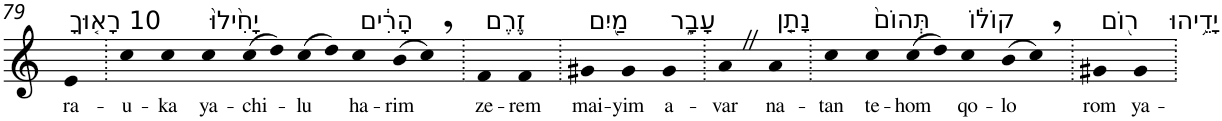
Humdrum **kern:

**kern	**text
*part1	*part1
*staff1	*staff1
*I"Piano	*
*I'Pno	*
!!LO:PB:g=z
*clefG2	*
*k[]	*
=79	=79
!LO:TX:a:t=10 רָא֤וּךָ	!
!	!LO:LY:b
4e	ra-
=80.	=80.
!	!LO:LY:b
4cc	-u-
!	!LO:LY:b
4cc	-ka
!LO:TX:a:t=יָחִ֙ילוּ֙	!
!	!LO:LY:b
4cc	ya-
!	!LO:LY:b
(>8cc	-chi-
8dd)	.
!	!LO:LY:b
(>8cc	-lu
8dd)	.
!LO:TX:a:t=הָרִ֔ים	!
!	!LO:LY:b
4cc	ha-
!	!LO:LY:b
(>8b	-rim
8cc,)	.
=81.	=81.
!LO:TX:a:t=זֶ֥רֶם	!
!	!LO:LY:b
4f	ze-
!	!LO:LY:b
4f	-rem
=82.	=82.
!LO:TX:a:t=מַ֖יִם	!
!	!LO:LY:b
4g#X	mai-
!	!LO:LY:b
4g#	-yim
!LO:TX:a:t=עָבָ֑ר	!
!	!LO:LY:b
4g#	a-
=83.	=83.
!	!LO:LY:b
4aZ	-var
!LO:TX:a:t=נָתַ֤ן	!
!	!LO:LY:b
4a	na-
=84.	=84.
!	!LO:LY:b
4cc	-tan
!LO:TX:a:t=תְּהוֹם֙	!
!	!LO:LY:b
4cc	te-
!	!LO:LY:b
(>8cc	-hom
8dd)	.
!LO:TX:a:t=קוֹל֔וֹ	!
!	!LO:LY:b
4cc	qo-
!	!LO:LY:b
(>8b	-lo
8cc,)	.
=85.	=85.
!LO:TX:a:t=ר֖וֹם	!
!	!LO:LY:b
4g#X	rom
!LO:TX:a:t=יָדֵ֥יהוּ	!
!	!LO:LY:b
4g#	ya-
=.	=.
*-	*-
